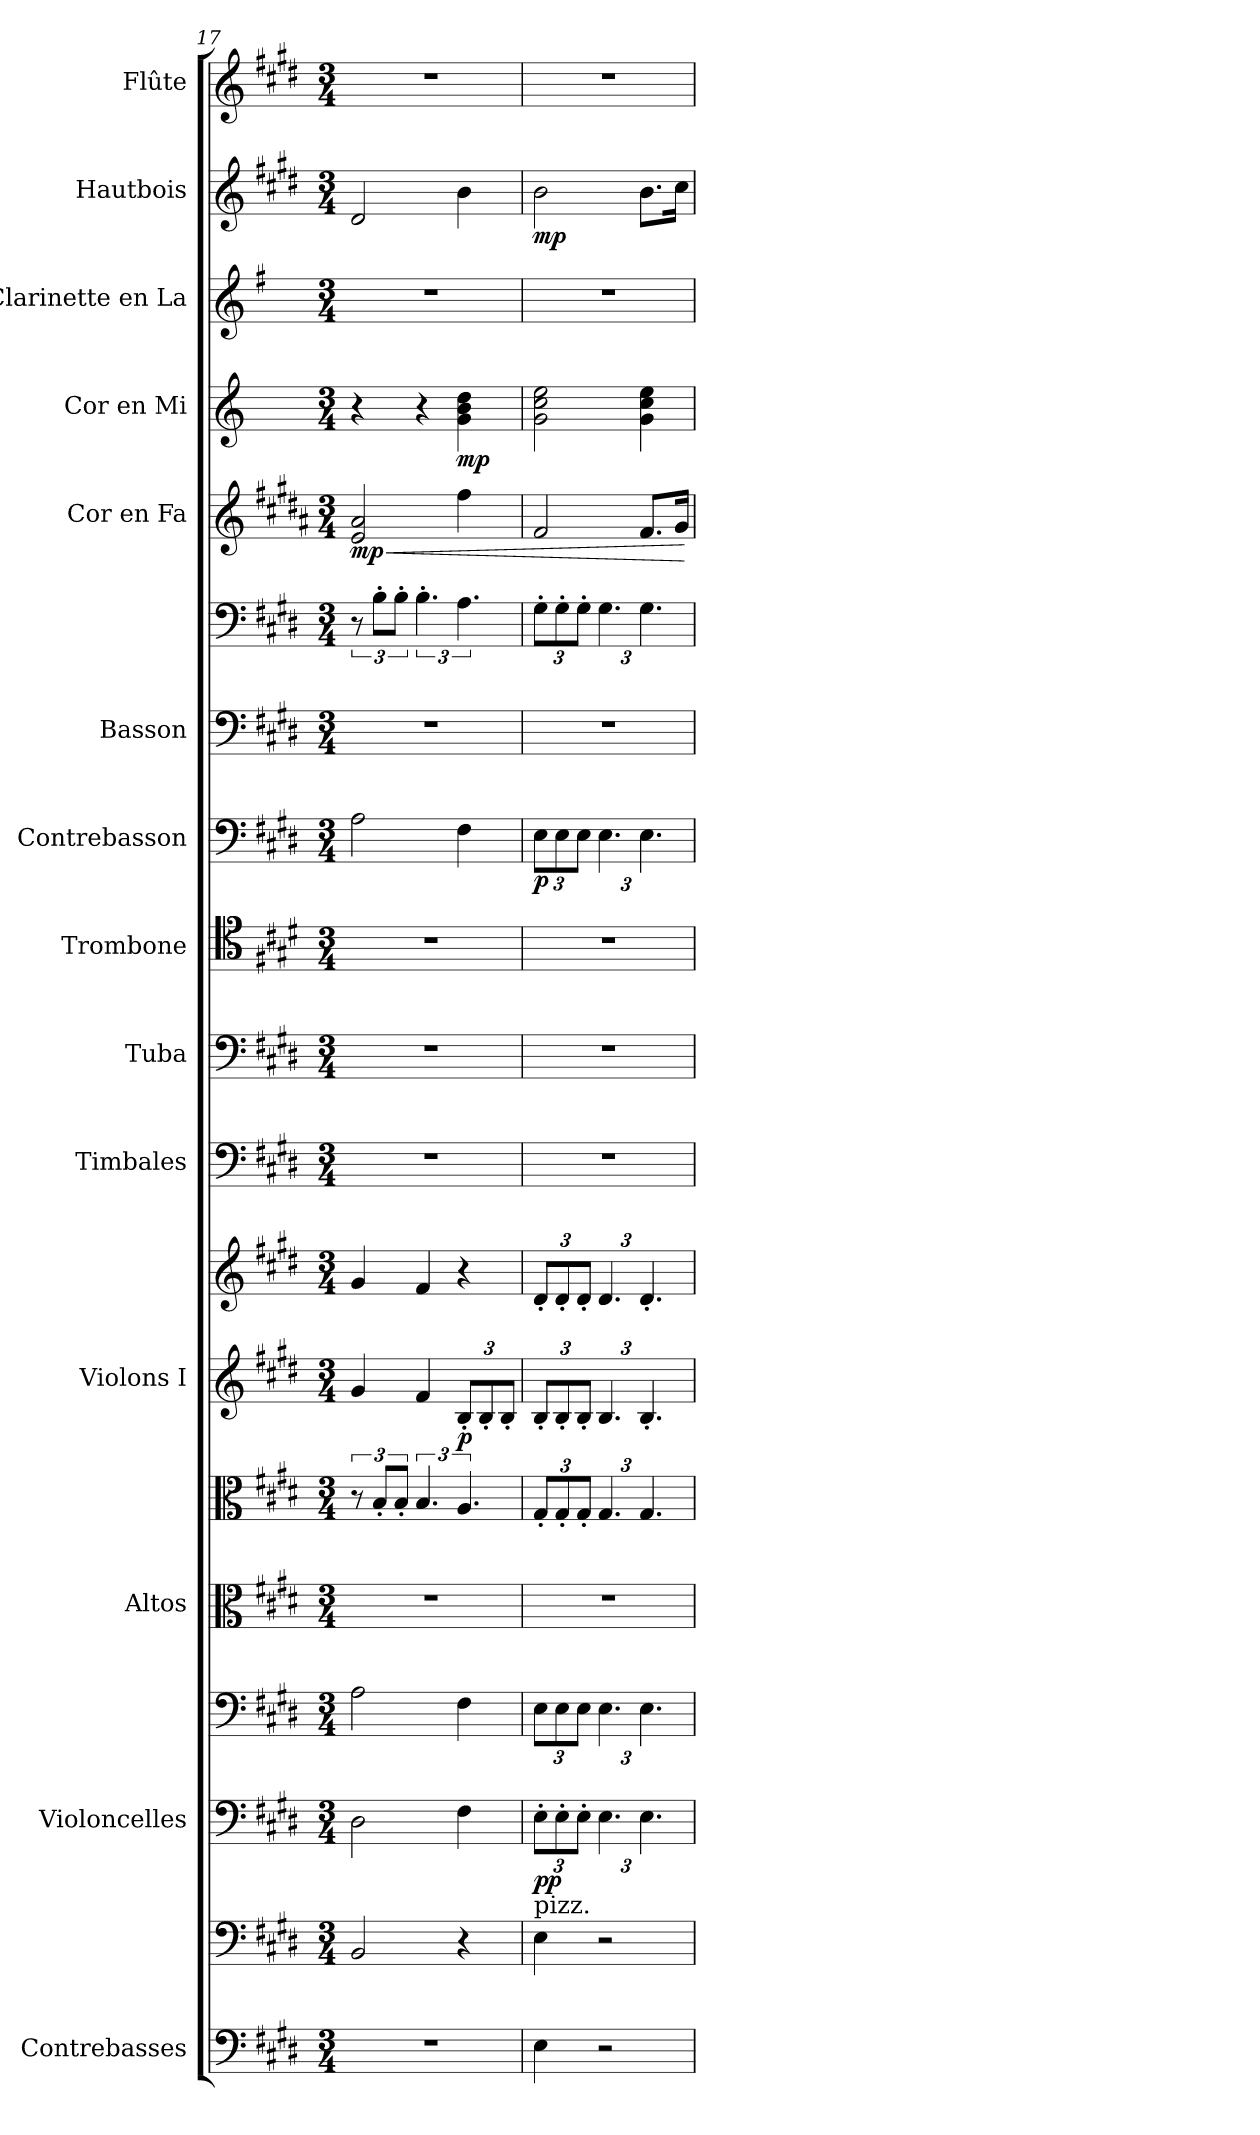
**kern	**kern	**dynam	**kern	**kern	**dynam	**kern	**kern	**kern	**kern	**dynam	**kern	**kern	**kern	**kern	**dynam	**kern	**kern	**kern	**dynam	**kern	**dynam	**kern	**kern	**dynam	**kern
*part14	*part14	*part14	*part13	*part13	*part13	*part12	*part12	*part11	*part11	*part11	*part10	*part9	*part8	*part7	*part7	*part6	*part6	*part5	*part5	*part4	*part4	*part3	*part2	*part2	*part1
*staff19	*staff18	*staff18/19	*staff17	*staff16	*staff16/17	*staff15	*staff14	*staff13	*staff12	*staff12/13	*staff11	*staff10	*staff9	*staff8	*staff8	*staff7	*staff6	*staff5	*staff5	*staff4	*staff4	*staff3	*staff2	*staff2	*staff1
*I"Contrebasses	*	*	*I"Violoncelles	*	*	*I"Altos	*	*I"Violons I	*	*	*I"Timbales	*I"Tuba	*I"Trombone	*I"Contrebasson	*	*I"Basson	*	*I"Cor en Fa	*	*I"Cor en Mi	*	*I"Clarinette en La	*I"Hautbois	*	*I"Flûte
*I'Cbs.	*	*	*I'Vlcs	*	*	*I'Alt.	*	*I'Vlns. I	*	*	*I'Timb.	*I'Tba.	*I'Tbn.	*I'Cbsn.	*	*I'Bsn.	*	*I'Cor Fa	*	*I'Cor Mi	*	*I'Clar. La	*I'Htbs.	*	*I'Fl.
*clefF4	*clefF4	*	*clefF4	*clefF4	*	*clefC3	*clefC3	*clefG2	*clefG2	*	*clefF4	*clefF4	*clefC4	*clefF4	*	*clefF4	*clefF4	*clefG2	*	*clefG2	*	*clefG2	*clefG2	*	*clefG2
*ITrd7c12	*ITrd7c12	*	*	*	*	*	*	*	*	*	*	*	*	*ITrd7c12	*	*	*	*ITrd4c7	*	*ITrd5c8	*	*ITrd2c3	*	*	*
*k[f#c#g#d#]	*k[f#c#g#d#]	*	*k[f#c#g#d#]	*k[f#c#g#d#]	*	*k[f#c#g#d#]	*k[f#c#g#d#]	*k[f#c#g#d#]	*k[f#c#g#d#]	*	*k[f#c#g#d#]	*k[f#c#g#d#]	*k[f#c#g#d#]	*k[f#c#g#d#]	*	*k[f#c#g#d#]	*k[f#c#g#d#]	*k[f#c#g#d#]	*	*k[f#c#g#d#]	*	*k[f#c#g#d#]	*k[f#c#g#d#]	*	*k[f#c#g#d#]
*M3/4	*M3/4	*	*M3/4	*M3/4	*	*M3/4	*M3/4	*M3/4	*M3/4	*	*M3/4	*M3/4	*M3/4	*M3/4	*	*M3/4	*M3/4	*M3/4	*	*M3/4	*	*M3/4	*M3/4	*	*M3/4
=17	=17	=17	=17	=17	=17	=17	=17	=17	=17	=17	=17	=17	=17	=17	=17	=17	=17	=17	=17	=17	=17	=17	=17	=17	=17
!	!	!	!	!	!	!	!	!	!	!	!	!	!	!	!	!	!	!	!LO:HP:b	!	!	!	!	!	!
!	!	!	!	!	!	!	!	!	!	!	!	!	!	!	!	!	!	!	!LO:DY:n=1:b	!	!	!	!	!	!
2.r	2BBB/	.	2D#\	2A\	.	2.r	12r	4g#/	4g#/	.	2.r	2.r	2.r	2AA\	.	2.r	12r	2A/ 2d#/	< mp	4r	.	2.r	2d#/	.	2.r
.	.	.	.	.	.	.	12B'/L	.	.	.	.	.	.	.	.	.	12B'\L	.	.	.	.	.	.	.	.
.	.	.	.	.	.	.	12B'/J	.	.	.	.	.	.	.	.	.	12B'\J	.	.	.	.	.	.	.	.
!	!	!	!	!	!	!	!	!	!	!LO:DY:b=2	!	!	!	!	!	!	!	!	!	!	!	!	!	!	!
!	!	!	!	!	!	!	!	!	!	!LO:DY:n=1:b	!	!	!	!	!	!	!	!	!	!	!	!	!	!	!
.	.	.	.	.	.	.	6.B/	4f#/	4f#/	mf mf	.	.	.	.	.	.	6.B'\	.	.	4r	.	.	.	.	.
*	*	*	*	*	*	*	*	*Xbrackettup	*	*	*	*	*	*	*	*	*	*	*	*	*	*	*	*	*
!	!	!	!	!	!	!	!	!	!	!LO:DY:n=2:b=2	!	!	!	!	!	!	!	!	!	!	!LO:DY:b	!	!	!	!
.	4r	.	4F#\	4F#\	.	.	6.A/	12B'/L	4r	p	.	.	.	4FF#\	.	.	6.A\	4b\	.	4B\ 4d#\ 4f#\	mp	.	4b\	.	.
.	.	.	.	.	.	.	.	12B'/	.	.	.	.	.	.	.	.	.	.	.	.	.	.	.	.	.
.	.	.	.	.	.	.	.	12B'/J	.	.	.	.	.	.	.	.	.	.	.	.	.	.	.	.	.
=18	=18	=18	=18	=18	=18	=18	=18	=18	=18	=18	=18	=18	=18	=18	=18	=18	=18	=18	=18	=18	=18	=18	=18	=18	=18
*	*	*	*Xbrackettup	*Xbrackettup	*	*	*Xbrackettup	*	*Xbrackettup	*	*	*	*	*Xbrackettup	*	*	*Xbrackettup	*	*	*	*	*	*	*	*
!	!LO:TX:a:t=pizz.	!	!	!	!	!	!	!	!	!	!	!	!	!	!	!	!	!	!	!	!	!	!	!	!
!	!	!LO:DY:b=2	!	!	!	!	!	!	!	!	!	!	!	!	!	!	!	!	!	!	!	!	!	!	!
!	!	!LO:DY:n=1:b	!	!	!LO:DY:b=2	!	!	!	!	!	!	!	!	!	!	!	!	!	!	!	!	!	!	!	!
!	!	!	!	!	!LO:DY:n=1:b	!	!	!	!	!	!	!	!	!	!LO:DY:b	!	!	!	!	!	!	!	!	!LO:DY:b	!
4EE\	4EE\	p f	12E'\L	12E\L	p p	2.r	12G#'/L	12B'/L	12d#'/L	.	2.r	2.r	2.r	12EE\L	p	2.r	12G#'\L	2B/	.	2B\ 2e\ 2g#\	.	2.r	2b\	mp	2.r
.	.	.	12E'\	12E\	.	.	12G#'/	12B'/	12d#'/	.	.	.	.	12EE\	.	.	12G#'\	.	.	.	.	.	.	.	.
.	.	.	12E'\J	12E\J	.	.	12G#'/J	12B'/J	12d#'/J	.	.	.	.	12EE\J	.	.	12G#'\J	.	.	.	.	.	.	.	.
2r	2r	.	6.E\	6.E\	.	.	6.G#/	6.B/	6.d#/	.	.	.	.	6.EE\	.	.	6.G#\	.	.	.	.	.	.	.	.
.	.	.	6.E\	6.E\	.	.	6.G#/	6.B'/	6.d#'/	.	.	.	.	6.EE\	.	.	6.G#\	8.B/L	.	4B\ 4e\ 4g#\	.	.	8.b\L	.	.
.	.	.	.	.	.	.	.	.	.	.	.	.	.	.	.	.	.	16c#/Jk	.	.	.	.	16cc#\Jk	.	.
.	.	.	.	.	.	.	.	.	.	.	.	.	.	.	.	.	.	.	[	.	.	.	.	.	.
=	=	=	=	=	=	=	=	=	=	=	=	=	=	=	=	=	=	=	=	=	=	=	=	=	=
*-	*-	*-	*-	*-	*-	*-	*-	*-	*-	*-	*-	*-	*-	*-	*-	*-	*-	*-	*-	*-	*-	*-	*-	*-	*-
